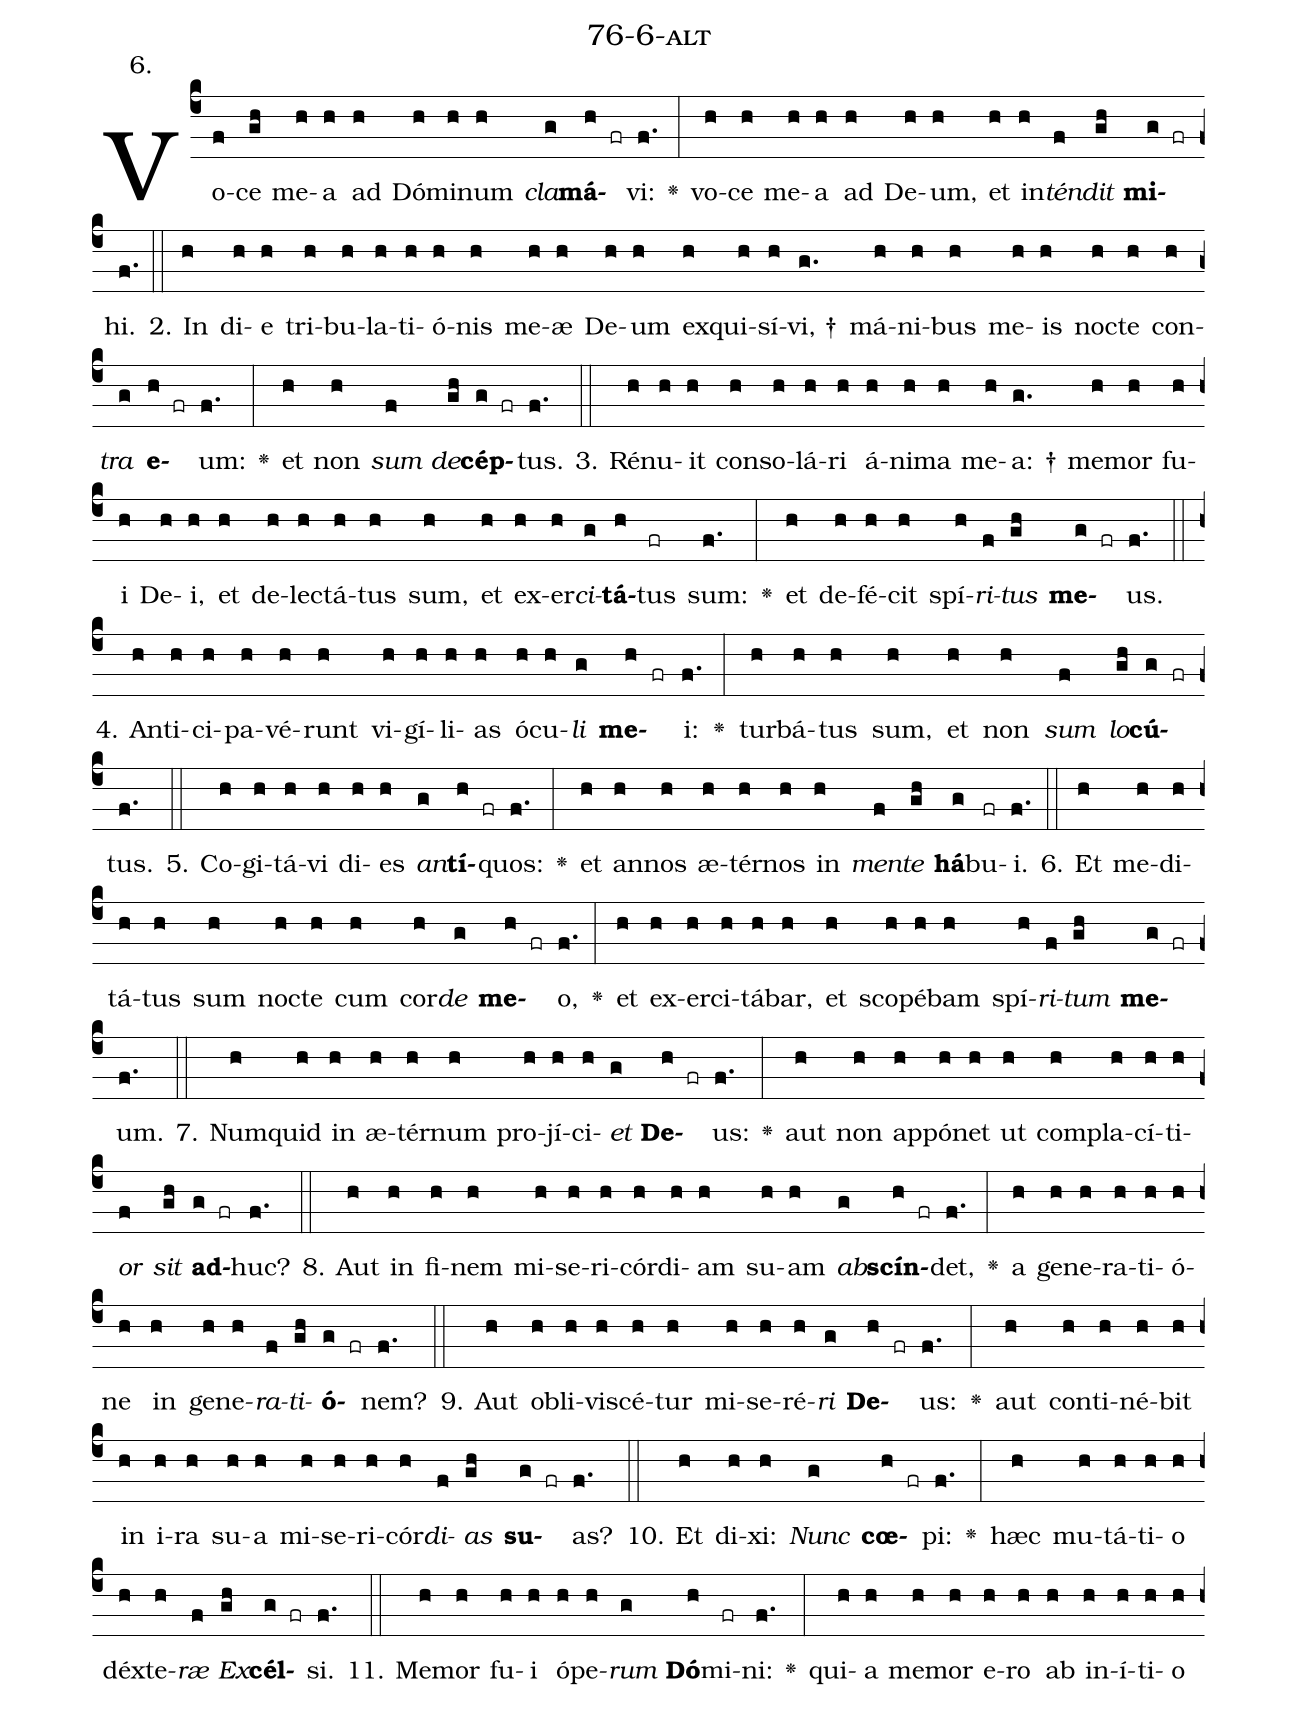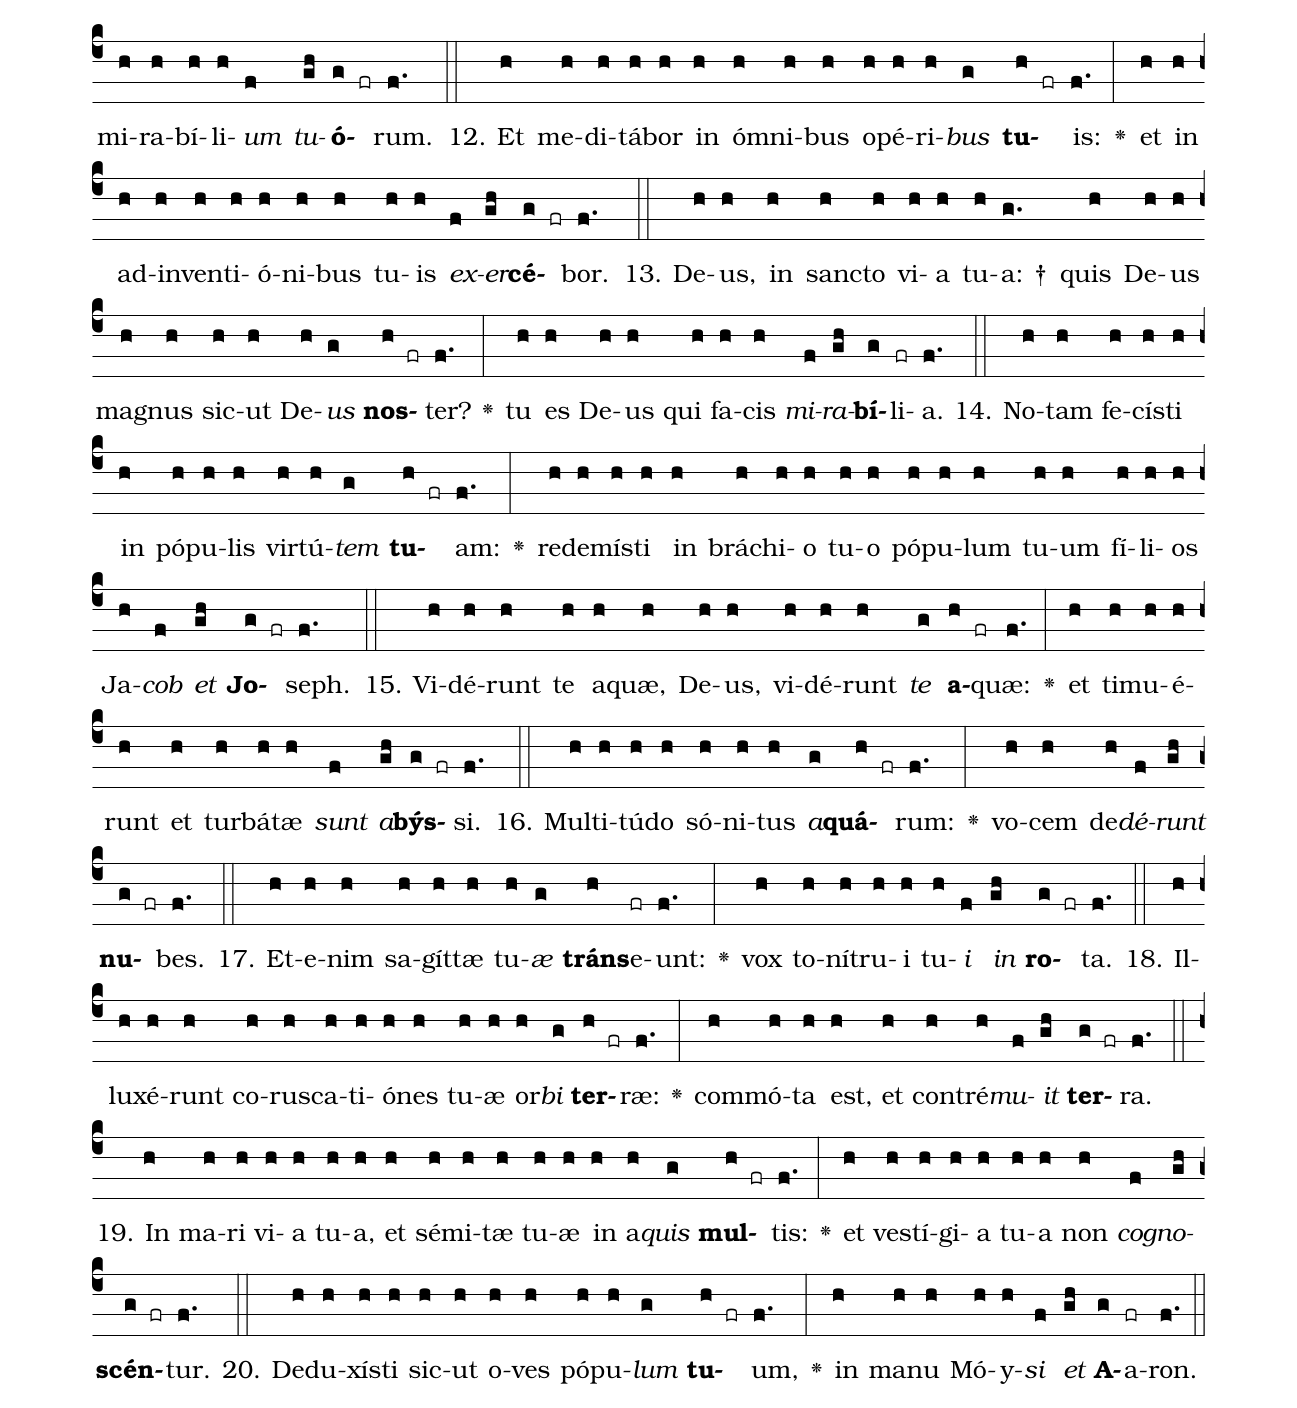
name: 76-6-alt;
annotation: 6.;
%%
(c4)Vo(f)ce(gh) me(h)a(h) ad(h) Dó(h)mi(h)num(h) <i>cla</i>(g)<b>má</b>(h fr)vi:(f.) <v>\greheightstar</v>(:) vo(h)ce(h) me(h)a(h) ad(h) De(h)um,(h) et(h) in(h)<i>tén</i>(f)<i>dit</i>(gh) <b>mi</b>(g fr)hi.(f.) (::)
2. In(h) di(h)e(h) tri(h)bu(h)la(h)ti(h)ó(h)nis(h) me(h)æ(h) De(h)um(h) ex(h)qui(h)sí(h)vi, †(g.) má(h)ni(h)bus(h) me(h)is(h) noc(h)te(h) con(h)<i>tra</i>(g) <b>e</b>(h fr)um:(f.) <v>\greheightstar</v>(:) et(h) non(h) <i>sum</i>(f) <i>de</i>(gh)<b>cép</b>(g fr)tus.(f.) (::)
3. Ré(h)nu(h)it(h) con(h)so(h)lá(h)ri(h) á(h)ni(h)ma(h) me(h)a: †(g.) me(h)mor(h) fu(h)i(h) De(h)i,(h) et(h) de(h)lec(h)tá(h)tus(h) sum,(h) et(h) ex(h)er(h)<i>ci</i>(g)<b>tá</b>(h)tus(fr) sum:(f.) <v>\greheightstar</v>(:) et(h) de(h)fé(h)cit(h) spí(h)<i>ri</i>(f)<i>tus</i>(gh) <b>me</b>(g fr)us.(f.) (::)
4. An(h)ti(h)ci(h)pa(h)vé(h)runt(h) vi(h)gí(h)li(h)as(h) ó(h)cu(h)<i>li</i>(g) <b>me</b>(h fr)i:(f.) <v>\greheightstar</v>(:) tur(h)bá(h)tus(h) sum,(h) et(h) non(h) <i>sum</i>(f) <i>lo</i>(gh)<b>cú</b>(g fr)tus.(f.) (::)
5. Co(h)gi(h)tá(h)vi(h) di(h)es(h) <i>an</i>(g)<b>tí</b>(h fr)quos:(f.) <v>\greheightstar</v>(:) et(h) an(h)nos(h) æ(h)tér(h)nos(h) in(h) <i>men</i>(f)<i>te</i>(gh) <b>há</b>(g)bu(fr)i.(f.) (::)
6. Et(h) me(h)di(h)tá(h)tus(h) sum(h) noc(h)te(h) cum(h) cor(h)<i>de</i>(g) <b>me</b>(h fr)o,(f.) <v>\greheightstar</v>(:) et(h) ex(h)er(h)ci(h)tá(h)bar,(h) et(h) sco(h)pé(h)bam(h) spí(h)<i>ri</i>(f)<i>tum</i>(gh) <b>me</b>(g fr)um.(f.) (::)
7. Num(h)quid(h) in(h) æ(h)tér(h)num(h) pro(h)jí(h)ci(h)<i>et</i>(g) <b>De</b>(h fr)us:(f.) <v>\greheightstar</v>(:) aut(h) non(h) ap(h)pó(h)net(h) ut(h) com(h)pla(h)cí(h)ti(h)<i>or</i>(f) <i>sit</i>(gh) <b>ad</b>(g fr)huc?(f.) (::)
8. Aut(h) in(h) fi(h)nem(h) mi(h)se(h)ri(h)cór(h)di(h)am(h) su(h)am(h) <i>ab</i>(g)<b>scín</b>(h fr)det,(f.) <v>\greheightstar</v>(:) a(h) ge(h)ne(h)ra(h)ti(h)ó(h)ne(h) in(h) ge(h)ne(h)<i>ra</i>(f)<i>ti</i>(gh)<b>ó</b>(g fr)nem?(f.) (::)
9. Aut(h) ob(h)li(h)vi(h)scé(h)tur(h) mi(h)se(h)ré(h)<i>ri</i>(g) <b>De</b>(h fr)us:(f.) <v>\greheightstar</v>(:) aut(h) con(h)ti(h)né(h)bit(h) in(h) i(h)ra(h) su(h)a(h) mi(h)se(h)ri(h)cór(h)<i>di</i>(f)<i>as</i>(gh) <b>su</b>(g fr)as?(f.) (::)
10. Et(h) di(h)xi:(h) <i>Nunc</i>(g) <b>cœ</b>(h fr)pi:(f.) <v>\greheightstar</v>(:) hæc(h) mu(h)tá(h)ti(h)o(h) déx(h)te(h)<i>ræ</i>(f) <i>Ex</i>(gh)<b>cél</b>(g fr)si.(f.) (::)
11. Me(h)mor(h) fu(h)i(h) ó(h)pe(h)<i>rum</i>(g) <b>Dó</b>(h)mi(fr)ni:(f.) <v>\greheightstar</v>(:) qui(h)a(h) me(h)mor(h) e(h)ro(h) ab(h) in(h)í(h)ti(h)o(h) mi(h)ra(h)bí(h)li(h)<i>um</i>(f) <i>tu</i>(gh)<b>ó</b>(g fr)rum.(f.) (::)
12. Et(h) me(h)di(h)tá(h)bor(h) in(h) óm(h)ni(h)bus(h) o(h)pé(h)ri(h)<i>bus</i>(g) <b>tu</b>(h fr)is:(f.) <v>\greheightstar</v>(:) et(h) in(h) ad(h)in(h)ven(h)ti(h)ó(h)ni(h)bus(h) tu(h)is(h) <i>ex</i>(f)<i>er</i>(gh)<b>cé</b>(g fr)bor.(f.) (::)
13. De(h)us,(h) in(h) sanc(h)to(h) vi(h)a(h) tu(h)a: †(g.) quis(h) De(h)us(h) ma(h)gnus(h) sic(h)ut(h) De(h)<i>us</i>(g) <b>nos</b>(h fr)ter?(f.) <v>\greheightstar</v>(:) tu(h) es(h) De(h)us(h) qui(h) fa(h)cis(h) <i>mi</i>(f)<i>ra</i>(gh)<b>bí</b>(g)li(fr)a.(f.) (::)
14. No(h)tam(h) fe(h)cís(h)ti(h) in(h) pó(h)pu(h)lis(h) vir(h)tú(h)<i>tem</i>(g) <b>tu</b>(h fr)am:(f.) <v>\greheightstar</v>(:) red(h)e(h)mís(h)ti(h) in(h) brá(h)chi(h)o(h) tu(h)o(h) pó(h)pu(h)lum(h) tu(h)um(h) fí(h)li(h)os(h) Ja(h)<i>cob</i>(f) <i>et</i>(gh) <b>Jo</b>(g fr)seph.(f.) (::)
15. Vi(h)dé(h)runt(h) te(h) a(h)quæ,(h) De(h)us,(h) vi(h)dé(h)runt(h) <i>te</i>(g) <b>a</b>(h fr)quæ:(f.) <v>\greheightstar</v>(:) et(h) ti(h)mu(h)é(h)runt(h) et(h) tur(h)bá(h)tæ(h) <i>sunt</i>(f) <i>a</i>(gh)<b>býs</b>(g fr)si.(f.) (::)
16. Mul(h)ti(h)tú(h)do(h) só(h)ni(h)tus(h) <i>a</i>(g)<b>quá</b>(h fr)rum:(f.) <v>\greheightstar</v>(:) vo(h)cem(h) de(h)<i>dé</i>(f)<i>runt</i>(gh) <b>nu</b>(g fr)bes.(f.) (::)
17. Et(h)e(h)nim(h) sa(h)gít(h)tæ(h) tu(h)<i>æ</i>(g) <b>tráns</b>(h)e(fr)unt:(f.) <v>\greheightstar</v>(:) vox(h) to(h)ní(h)tru(h)i(h) tu(h)<i>i</i>(f) <i>in</i>(gh) <b>ro</b>(g fr)ta.(f.) (::)
18. Il(h)lu(h)xé(h)runt(h) co(h)rus(h)ca(h)ti(h)ó(h)nes(h) tu(h)æ(h) or(h)<i>bi</i>(g) <b>ter</b>(h fr)ræ:(f.) <v>\greheightstar</v>(:) com(h)mó(h)ta(h) est,(h) et(h) con(h)tré(h)<i>mu</i>(f)<i>it</i>(gh) <b>ter</b>(g fr)ra.(f.) (::)
19. In(h) ma(h)ri(h) vi(h)a(h) tu(h)a,(h) et(h) sé(h)mi(h)tæ(h) tu(h)æ(h) in(h) a(h)<i>quis</i>(g) <b>mul</b>(h fr)tis:(f.) <v>\greheightstar</v>(:) et(h) ves(h)tí(h)gi(h)a(h) tu(h)a(h) non(h) <i>co</i>(f)<i>gno</i>(gh)<b>scén</b>(g fr)tur.(f.) (::)
20. De(h)du(h)xís(h)ti(h) sic(h)ut(h) o(h)ves(h) pó(h)pu(h)<i>lum</i>(g) <b>tu</b>(h fr)um,(f.) <v>\greheightstar</v>(:) in(h) ma(h)nu(h) Mó(h)y(h)<i>si</i>(f) <i>et</i>(gh) <b>A</b>(g)a(fr)ron.(f.) (::)
